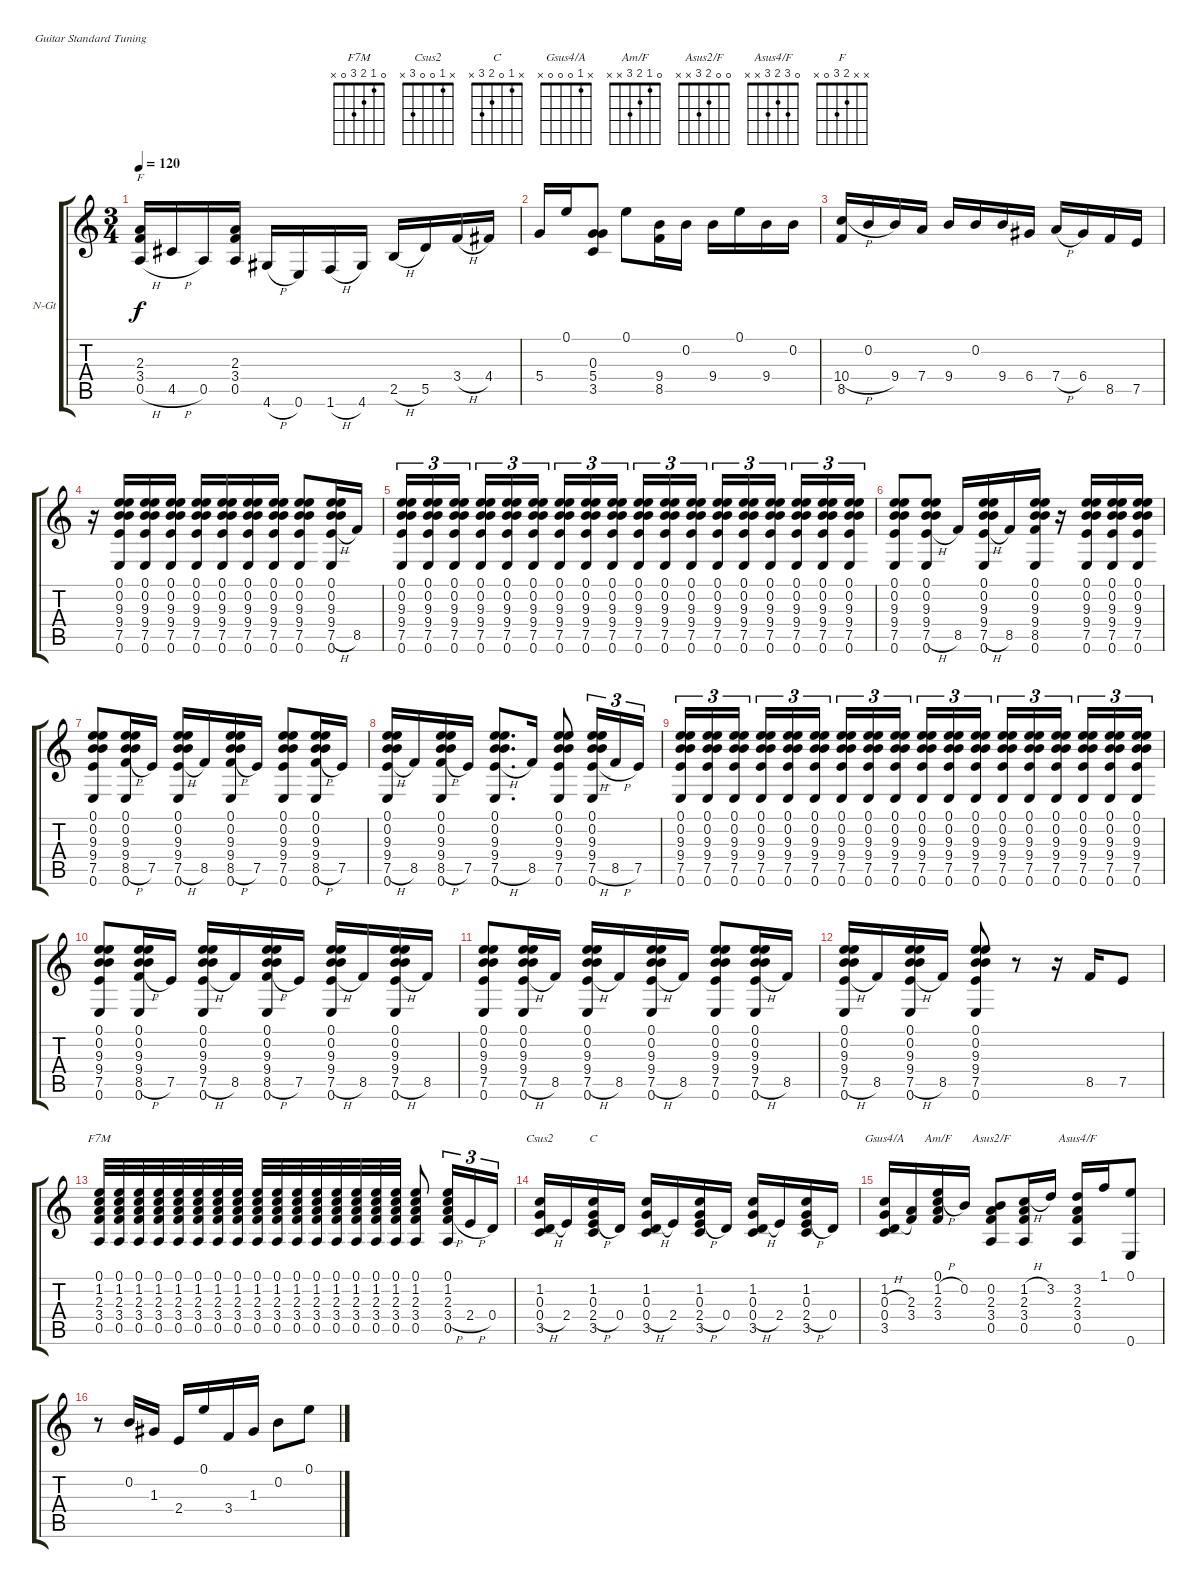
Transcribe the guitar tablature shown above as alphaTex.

\bracketExtendMode groupsimilarinstruments
\firstSystemTrackNameOrientation horizontal
\otherSystemsTrackNameOrientation horizontal
\track ("Guitarra Flamenca" "N-Gt") {instrument acousticguitarnylon}
\staff {score tabs}
\tuning (E4 B3 G3 D3 A2 E2)
\chord ("F7M" 0 1 2 3 0 x)
\chord ("Csus2" x 1 0 0 3 x)
\chord ("C" x 1 0 2 3 x)
\chord ("Gsus4/A" x 1 0 0 0 x)
\chord ("Am/F" 0 1 2 3 x x)
\chord ("Asus2/F" 0 0 2 3 x x)
\chord ("Asus4/F" 0 3 2 3 x x)
\chord ("F" x x 2 3 0 x)
\ts (3 4)
\tempo 120
\clef g2
\ks c
(2.3 3.4 0.5{h}).16{ch "F" dy f} 4.5{h}.16 0.5.16 (2.3 3.4 0.5).16 4.6{h}.16 0.6.16 1.6{h}.16 4.6.16 2.5{h}.16 5.5.16 3.4{h}.16 4.4.16 |
5.4.16 0.1.16 (0.3 5.4 3.5).8 0.1.8 (9.4 8.5).16 0.2.16 9.4.16 0.1.16 9.4.16 0.2.16 |
(10.4{h} 8.5).16 0.2.16 9.4.16 7.4.16 9.4.16 0.2.16 9.4.16 6.4.16 7.4{h}.16 6.4.16 8.5.16 7.5.16 |
r.16 (0.1 0.2 9.3 9.4 7.5 0.6).16 (0.1 0.2 9.3 9.4 7.5 0.6).16 (0.1 0.2 9.3 9.4 7.5 0.6).16 (0.1 0.2 9.3 9.4 7.5 0.6).16 (0.1 0.2 9.3 9.4 7.5 0.6).16 (0.1 0.2 9.3 9.4 7.5 0.6).16 (0.1 0.2 9.3 9.4 7.5 0.6).16 (0.1 0.2 9.3 9.4 7.5 0.6).8 (0.1 0.2 9.3 9.4 7.5{h} 0.6).16 8.5.16 |
(0.1 0.2 9.3 9.4 7.5 0.6).16{tu (3 2)} (0.1 0.2 9.3 9.4 7.5 0.6).16{tu (3 2)} (0.1 0.2 9.3 9.4 7.5 0.6).16{tu (3 2)} (0.1 0.2 9.3 9.4 7.5 0.6).16{tu (3 2)} (0.1 0.2 9.3 9.4 7.5 0.6).16{tu (3 2)} (0.1 0.2 9.3 9.4 7.5 0.6).16{tu (3 2)} (0.1 0.2 9.3 9.4 7.5 0.6).16{tu (3 2)} (0.1 0.2 9.3 9.4 7.5 0.6).16{tu (3 2)} (0.1 0.2 9.3 9.4 7.5 0.6).16{tu (3 2)} (0.1 0.2 9.3 9.4 7.5 0.6).16{tu (3 2)} (0.1 0.2 9.3 9.4 7.5 0.6).16{tu (3 2)} (0.1 0.2 9.3 9.4 7.5 0.6).16{tu (3 2)} (0.1 0.2 9.3 9.4 7.5 0.6).16{tu (3 2)} (0.1 0.2 9.3 9.4 7.5 0.6).16{tu (3 2)} (0.1 0.2 9.3 9.4 7.5 0.6).16{tu (3 2)} (0.1 0.2 9.3 9.4 7.5 0.6).16{tu (3 2)} (0.1 0.2 9.3 9.4 7.5 0.6).16{tu (3 2)} (0.1 0.2 9.3 9.4 7.5 0.6).16{tu (3 2)} |
(0.1 0.2 9.3 9.4 7.5 0.6).8 (0.1 0.2 9.3 9.4 7.5{h} 0.6).8 8.5.16 (0.1 0.2 9.3 9.4 7.5{h} 0.6).16 8.5.16 (0.1 0.2 9.3 9.4 8.5 0.6).16 r.16 (0.1 0.2 9.3 9.4 7.5 0.6).16 (0.1 0.2 9.3 9.4 7.5 0.6).16 (0.1 0.2 9.3 9.4 7.5 0.6).16 |
(0.1 0.2 9.3 9.4 7.5 0.6).8 (0.1 0.2 9.3 9.4 8.5{h} 0.6).16 7.5.16 (0.1 0.2 9.3 9.4 7.5{h} 0.6).16 8.5.16 (0.1 0.2 9.3 9.4 8.5{h} 0.6).16 7.5.16 (0.1 0.2 9.3 9.4 7.5 0.6).8 (0.1 0.2 9.3 9.4 8.5{h} 0.6).16 7.5.16 |
(0.1 0.2 9.3 9.4 7.5{h} 0.6).16 8.5.16 (0.1 0.2 9.3 9.4 8.5{h} 0.6).16 7.5.16 (0.1 0.2 9.3 9.4 7.5{h} 0.6).8{d} 8.5.16 (0.1 0.2 9.3 9.4 7.5 0.6).8 (0.1 0.2 9.3 9.4 7.5{h} 0.6).16{tu (3 2)} 8.5{h}.16{tu (3 2)} 7.5.16{tu (3 2)} |
(0.1 0.2 9.3 9.4 7.5 0.6).16{tu (3 2)} (0.1 0.2 9.3 9.4 7.5 0.6).16{tu (3 2)} (0.1 0.2 9.3 9.4 7.5 0.6).16{tu (3 2)} (0.1 0.2 9.3 9.4 7.5 0.6).16{tu (3 2)} (0.1 0.2 9.3 9.4 7.5 0.6).16{tu (3 2)} (0.1 0.2 9.3 9.4 7.5 0.6).16{tu (3 2)} (0.1 0.2 9.3 9.4 7.5 0.6).16{tu (3 2)} (0.1 0.2 9.3 9.4 7.5 0.6).16{tu (3 2)} (0.1 0.2 9.3 9.4 7.5 0.6).16{tu (3 2)} (0.1 0.2 9.3 9.4 7.5 0.6).16{tu (3 2)} (0.1 0.2 9.3 9.4 7.5 0.6).16{tu (3 2)} (0.1 0.2 9.3 9.4 7.5 0.6).16{tu (3 2)} (0.1 0.2 9.3 9.4 7.5 0.6).16{tu (3 2)} (0.1 0.2 9.3 9.4 7.5 0.6).16{tu (3 2)} (0.1 0.2 9.3 9.4 7.5 0.6).16{tu (3 2)} (0.1 0.2 9.3 9.4 7.5 0.6).16{tu (3 2)} (0.1 0.2 9.3 9.4 7.5 0.6).16{tu (3 2)} (0.1 0.2 9.3 9.4 7.5 0.6).16{tu (3 2)} |
(0.1 0.2 9.3 9.4 7.5 0.6).8 (0.1 0.2 9.3 9.4 8.5{h} 0.6).16 7.5.16 (0.1 0.2 9.3 9.4 7.5{h} 0.6).16 8.5.16 (0.1 0.2 9.3 9.4 8.5{h} 0.6).16 7.5.16 (0.1 0.2 9.3 9.4 7.5{h} 0.6).16 8.5.16 (0.1 0.2 9.3 9.4 7.5{h} 0.6).16 8.5.16 |
(0.1 0.2 9.3 9.4 7.5 0.6).8 (0.1 0.2 9.3 9.4 7.5{h} 0.6).16 8.5.16 (0.1 0.2 9.3 9.4 7.5{h} 0.6).16 8.5.16 (0.1 0.2 9.3 9.4 7.5{h} 0.6).16 8.5.16 (0.1 0.2 9.3 9.4 7.5 0.6).8 (0.1 0.2 9.3 9.4 7.5{h} 0.6).16 8.5.16 |
(0.1 0.2 9.3 9.4 7.5{h} 0.6).16 8.5.16 (0.1 0.2 9.3 9.4 7.5{h} 0.6).16 8.5.16 (0.1 0.2 9.3 9.4 7.5 0.6).8 r.8 r.16 8.5.16 7.5.8 |
(0.1 1.2 2.3 3.4 0.5).32{ch "F7M"} (0.1 1.2 2.3 3.4 0.5).32 (0.1 1.2 2.3 3.4 0.5).32 (0.1 1.2 2.3 3.4 0.5).32 (0.1 1.2 2.3 3.4 0.5).32 (0.1 1.2 2.3 3.4 0.5).32 (0.1 1.2 2.3 3.4 0.5).32 (0.1 1.2 2.3 3.4 0.5).32 (0.1 1.2 2.3 3.4 0.5).32 (0.1 1.2 2.3 3.4 0.5).32 (0.1 1.2 2.3 3.4 0.5).32 (0.1 1.2 2.3 3.4 0.5).32 (0.1 1.2 2.3 3.4 0.5).32 (0.1 1.2 2.3 3.4 0.5).32 (0.1 1.2 2.3 3.4 0.5).32 (0.1 1.2 2.3 3.4 0.5).32 (0.1 1.2 2.3 3.4 0.5).8 (0.1 1.2 2.3 3.4{h} 0.5).16{tu (3 2)} 2.4{h}.16{tu (3 2)} 0.4.16{tu (3 2)} |
(1.2 0.3 0.4{h} 3.5).16{ch "Csus2"} 2.4.16 (1.2 0.3 2.4{h} 3.5).16{ch "C"} 0.4.16 (1.2 0.3 0.4{h} 3.5).16 2.4.16 (1.2 0.3 2.4{h} 3.5).16 0.4.16 (1.2 0.3 0.4{h} 3.5).16 2.4.16 (1.2 0.3 2.4{h} 3.5).16 0.4.16 |
(1.2 0.3{h} 0.4{h} 3.5).16{ch "Gsus4/A"} (2.3 3.4).16 (0.1 1.2{h} 2.3 3.4).16{ch "Am/F"} 0.2.16 (0.2 2.3 3.4 0.5).8{ch "Asus2/F"} (1.2{h} 2.3 3.4 0.5).16 3.2.16 (3.2 2.3 3.4 0.5).16{ch "Asus4/F"} 1.1.16 (0.1 0.6).8 |
r.8 0.2.16 1.3.16 2.4.16 0.1.16 3.4.16 1.3.16 0.2.8 0.1.8
